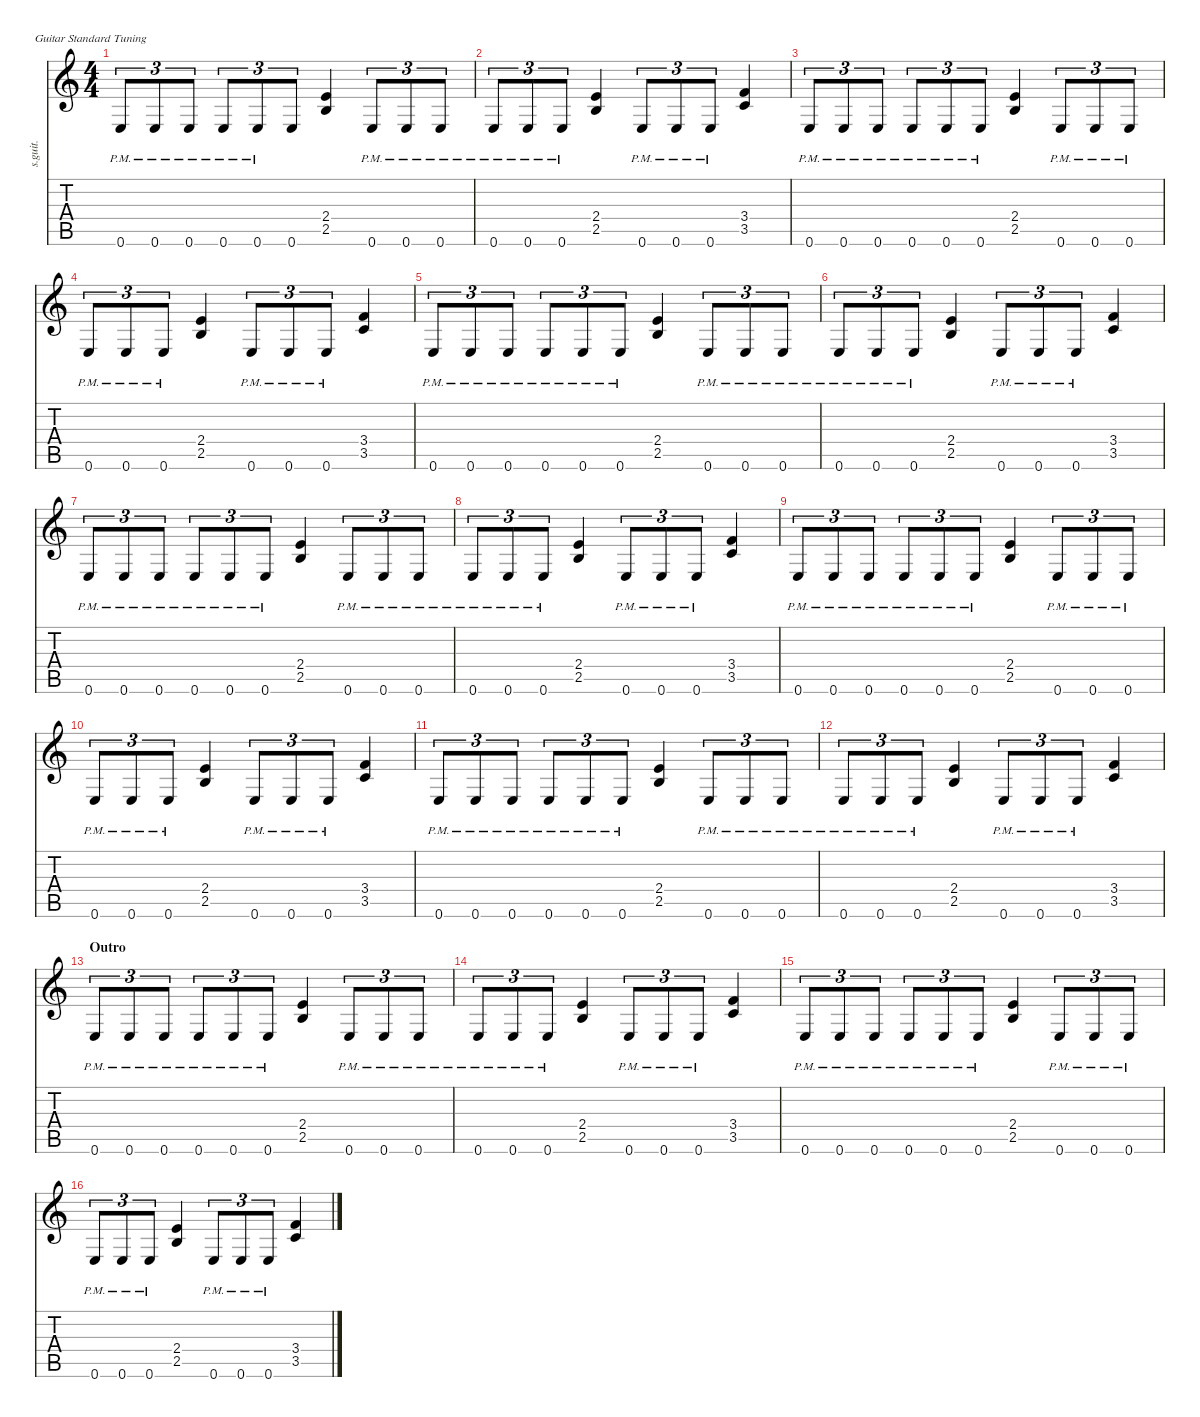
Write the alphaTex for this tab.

\defaultSystemsLayout 4
\hideDynamics
\bracketExtendMode nobrackets
\track ("James Hetfield - Rhythm Distortion" "s.guit.") {instrument distortionguitar}
\staff {score tabs}
\tuning (E4 B3 G3 D3 A2 E2)
\ts (4 4)
\tempo (220 hide)
\clef g2
\ks c
0.6{pm}.8{tu (3 2) lyrics (0 "") lyrics (1 "") lyrics (2 "") lyrics (3 "") lyrics (4 "") dy ff} 0.6{pm}.8{tu (3 2) lyrics (0 "") lyrics (1 "") lyrics (2 "") lyrics (3 "") lyrics (4 "")} 0.6{pm}.8{tu (3 2) lyrics (0 "") lyrics (1 "") lyrics (2 "") lyrics (3 "") lyrics (4 "")} 0.6{pm}.8{tu (3 2) lyrics (0 "") lyrics (1 "") lyrics (2 "") lyrics (3 "") lyrics (4 "")} 0.6{pm}.8{tu (3 2) lyrics (0 "") lyrics (1 "") lyrics (2 "") lyrics (3 "") lyrics (4 "")} 0.6.8{tu (3 2) lyrics (0 "") lyrics (1 "") lyrics (2 "") lyrics (3 "") lyrics (4 "")} (2.4 2.5).4{lyrics (0 "") lyrics (1 "") lyrics (2 "") lyrics (3 "") lyrics (4 "")} 0.6{pm}.8{tu (3 2) lyrics (0 "") lyrics (1 "") lyrics (2 "") lyrics (3 "") lyrics (4 "")} 0.6{pm}.8{tu (3 2) lyrics (0 "") lyrics (1 "") lyrics (2 "") lyrics (3 "") lyrics (4 "")} 0.6{pm}.8{tu (3 2) lyrics (0 "") lyrics (1 "") lyrics (2 "") lyrics (3 "") lyrics (4 "")} |
0.6{pm}.8{tu (3 2) lyrics (0 "") lyrics (1 "") lyrics (2 "") lyrics (3 "") lyrics (4 "")} 0.6{pm}.8{tu (3 2) lyrics (0 "") lyrics (1 "") lyrics (2 "") lyrics (3 "") lyrics (4 "")} 0.6{pm}.8{tu (3 2) lyrics (0 "") lyrics (1 "") lyrics (2 "") lyrics (3 "") lyrics (4 "")} (2.4 2.5).4{lyrics (0 "") lyrics (1 "") lyrics (2 "") lyrics (3 "") lyrics (4 "")} 0.6{pm}.8{tu (3 2) lyrics (0 "") lyrics (1 "") lyrics (2 "") lyrics (3 "") lyrics (4 "")} 0.6{pm}.8{tu (3 2) lyrics (0 "") lyrics (1 "") lyrics (2 "") lyrics (3 "") lyrics (4 "")} 0.6{pm}.8{tu (3 2) lyrics (0 "") lyrics (1 "") lyrics (2 "") lyrics (3 "") lyrics (4 "")} (3.4 3.5).4{lyrics (0 "") lyrics (1 "") lyrics (2 "") lyrics (3 "") lyrics (4 "")} |
0.6{pm}.8{tu (3 2) lyrics (0 "") lyrics (1 "") lyrics (2 "") lyrics (3 "") lyrics (4 "")} 0.6{pm}.8{tu (3 2) lyrics (0 "") lyrics (1 "") lyrics (2 "") lyrics (3 "") lyrics (4 "")} 0.6{pm}.8{tu (3 2) lyrics (0 "") lyrics (1 "") lyrics (2 "") lyrics (3 "") lyrics (4 "")} 0.6{pm}.8{tu (3 2) lyrics (0 "") lyrics (1 "") lyrics (2 "") lyrics (3 "") lyrics (4 "")} 0.6{pm}.8{tu (3 2) lyrics (0 "") lyrics (1 "") lyrics (2 "") lyrics (3 "") lyrics (4 "")} 0.6{pm}.8{tu (3 2) lyrics (0 "") lyrics (1 "") lyrics (2 "") lyrics (3 "") lyrics (4 "")} (2.4 2.5).4{lyrics (0 "") lyrics (1 "") lyrics (2 "") lyrics (3 "") lyrics (4 "")} 0.6{pm}.8{tu (3 2) lyrics (0 "") lyrics (1 "") lyrics (2 "") lyrics (3 "") lyrics (4 "")} 0.6{pm}.8{tu (3 2) lyrics (0 "") lyrics (1 "") lyrics (2 "") lyrics (3 "") lyrics (4 "")} 0.6{pm}.8{tu (3 2) lyrics (0 "") lyrics (1 "") lyrics (2 "") lyrics (3 "") lyrics (4 "")} |
0.6{pm}.8{tu (3 2) lyrics (0 "") lyrics (1 "") lyrics (2 "") lyrics (3 "") lyrics (4 "")} 0.6{pm}.8{tu (3 2) lyrics (0 "") lyrics (1 "") lyrics (2 "") lyrics (3 "") lyrics (4 "")} 0.6{pm}.8{tu (3 2) lyrics (0 "") lyrics (1 "") lyrics (2 "") lyrics (3 "") lyrics (4 "")} (2.4 2.5).4{lyrics (0 "") lyrics (1 "") lyrics (2 "") lyrics (3 "") lyrics (4 "")} 0.6{pm}.8{tu (3 2) lyrics (0 "") lyrics (1 "") lyrics (2 "") lyrics (3 "") lyrics (4 "")} 0.6{pm}.8{tu (3 2) lyrics (0 "") lyrics (1 "") lyrics (2 "") lyrics (3 "") lyrics (4 "")} 0.6{pm}.8{tu (3 2) lyrics (0 "") lyrics (1 "") lyrics (2 "") lyrics (3 "") lyrics (4 "")} (3.4 3.5).4{lyrics (0 "") lyrics (1 "") lyrics (2 "") lyrics (3 "") lyrics (4 "")} |
0.6{pm}.8{tu (3 2) lyrics (0 "") lyrics (1 "") lyrics (2 "") lyrics (3 "") lyrics (4 "")} 0.6{pm}.8{tu (3 2) lyrics (0 "") lyrics (1 "") lyrics (2 "") lyrics (3 "") lyrics (4 "")} 0.6{pm}.8{tu (3 2) lyrics (0 "") lyrics (1 "") lyrics (2 "") lyrics (3 "") lyrics (4 "")} 0.6{pm}.8{tu (3 2) lyrics (0 "") lyrics (1 "") lyrics (2 "") lyrics (3 "") lyrics (4 "")} 0.6{pm}.8{tu (3 2) lyrics (0 "") lyrics (1 "") lyrics (2 "") lyrics (3 "") lyrics (4 "")} 0.6{pm}.8{tu (3 2) lyrics (0 "") lyrics (1 "") lyrics (2 "") lyrics (3 "") lyrics (4 "")} (2.4 2.5).4{lyrics (0 "") lyrics (1 "") lyrics (2 "") lyrics (3 "") lyrics (4 "")} 0.6{pm}.8{tu (3 2) lyrics (0 "") lyrics (1 "") lyrics (2 "") lyrics (3 "") lyrics (4 "")} 0.6{pm}.8{tu (3 2) lyrics (0 "") lyrics (1 "") lyrics (2 "") lyrics (3 "") lyrics (4 "")} 0.6{pm}.8{tu (3 2) lyrics (0 "") lyrics (1 "") lyrics (2 "") lyrics (3 "") lyrics (4 "")} |
0.6{pm}.8{tu (3 2) lyrics (0 "") lyrics (1 "") lyrics (2 "") lyrics (3 "") lyrics (4 "")} 0.6{pm}.8{tu (3 2) lyrics (0 "") lyrics (1 "") lyrics (2 "") lyrics (3 "") lyrics (4 "")} 0.6{pm}.8{tu (3 2) lyrics (0 "") lyrics (1 "") lyrics (2 "") lyrics (3 "") lyrics (4 "")} (2.4 2.5).4{lyrics (0 "") lyrics (1 "") lyrics (2 "") lyrics (3 "") lyrics (4 "")} 0.6{pm}.8{tu (3 2) lyrics (0 "") lyrics (1 "") lyrics (2 "") lyrics (3 "") lyrics (4 "")} 0.6{pm}.8{tu (3 2) lyrics (0 "") lyrics (1 "") lyrics (2 "") lyrics (3 "") lyrics (4 "")} 0.6{pm}.8{tu (3 2) lyrics (0 "") lyrics (1 "") lyrics (2 "") lyrics (3 "") lyrics (4 "")} (3.4 3.5).4{lyrics (0 "") lyrics (1 "") lyrics (2 "") lyrics (3 "") lyrics (4 "")} |
0.6{pm}.8{tu (3 2) lyrics (0 "") lyrics (1 "") lyrics (2 "") lyrics (3 "") lyrics (4 "")} 0.6{pm}.8{tu (3 2) lyrics (0 "") lyrics (1 "") lyrics (2 "") lyrics (3 "") lyrics (4 "")} 0.6{pm}.8{tu (3 2) lyrics (0 "") lyrics (1 "") lyrics (2 "") lyrics (3 "") lyrics (4 "")} 0.6{pm}.8{tu (3 2) lyrics (0 "") lyrics (1 "") lyrics (2 "") lyrics (3 "") lyrics (4 "")} 0.6{pm}.8{tu (3 2) lyrics (0 "") lyrics (1 "") lyrics (2 "") lyrics (3 "") lyrics (4 "")} 0.6{pm}.8{tu (3 2) lyrics (0 "") lyrics (1 "") lyrics (2 "") lyrics (3 "") lyrics (4 "")} (2.4 2.5).4{lyrics (0 "") lyrics (1 "") lyrics (2 "") lyrics (3 "") lyrics (4 "")} 0.6{pm}.8{tu (3 2) lyrics (0 "") lyrics (1 "") lyrics (2 "") lyrics (3 "") lyrics (4 "")} 0.6{pm}.8{tu (3 2) lyrics (0 "") lyrics (1 "") lyrics (2 "") lyrics (3 "") lyrics (4 "")} 0.6{pm}.8{tu (3 2) lyrics (0 "") lyrics (1 "") lyrics (2 "") lyrics (3 "") lyrics (4 "")} |
0.6{pm}.8{tu (3 2) lyrics (0 "") lyrics (1 "") lyrics (2 "") lyrics (3 "") lyrics (4 "")} 0.6{pm}.8{tu (3 2) lyrics (0 "") lyrics (1 "") lyrics (2 "") lyrics (3 "") lyrics (4 "")} 0.6{pm}.8{tu (3 2) lyrics (0 "") lyrics (1 "") lyrics (2 "") lyrics (3 "") lyrics (4 "")} (2.4 2.5).4{lyrics (0 "") lyrics (1 "") lyrics (2 "") lyrics (3 "") lyrics (4 "")} 0.6{pm}.8{tu (3 2) lyrics (0 "") lyrics (1 "") lyrics (2 "") lyrics (3 "") lyrics (4 "")} 0.6{pm}.8{tu (3 2) lyrics (0 "") lyrics (1 "") lyrics (2 "") lyrics (3 "") lyrics (4 "")} 0.6{pm}.8{tu (3 2) lyrics (0 "") lyrics (1 "") lyrics (2 "") lyrics (3 "") lyrics (4 "")} (3.4 3.5).4{lyrics (0 "") lyrics (1 "") lyrics (2 "") lyrics (3 "") lyrics (4 "")} |
0.6{pm}.8{tu (3 2) lyrics (0 "") lyrics (1 "") lyrics (2 "") lyrics (3 "") lyrics (4 "")} 0.6{pm}.8{tu (3 2) lyrics (0 "") lyrics (1 "") lyrics (2 "") lyrics (3 "") lyrics (4 "")} 0.6{pm}.8{tu (3 2) lyrics (0 "") lyrics (1 "") lyrics (2 "") lyrics (3 "") lyrics (4 "")} 0.6{pm}.8{tu (3 2) lyrics (0 "") lyrics (1 "") lyrics (2 "") lyrics (3 "") lyrics (4 "")} 0.6{pm}.8{tu (3 2) lyrics (0 "") lyrics (1 "") lyrics (2 "") lyrics (3 "") lyrics (4 "")} 0.6{pm}.8{tu (3 2) lyrics (0 "") lyrics (1 "") lyrics (2 "") lyrics (3 "") lyrics (4 "")} (2.4 2.5).4{lyrics (0 "") lyrics (1 "") lyrics (2 "") lyrics (3 "") lyrics (4 "")} 0.6{pm}.8{tu (3 2) lyrics (0 "") lyrics (1 "") lyrics (2 "") lyrics (3 "") lyrics (4 "")} 0.6{pm}.8{tu (3 2) lyrics (0 "") lyrics (1 "") lyrics (2 "") lyrics (3 "") lyrics (4 "")} 0.6{pm}.8{tu (3 2) lyrics (0 "") lyrics (1 "") lyrics (2 "") lyrics (3 "") lyrics (4 "")} |
0.6{pm}.8{tu (3 2) lyrics (0 "") lyrics (1 "") lyrics (2 "") lyrics (3 "") lyrics (4 "")} 0.6{pm}.8{tu (3 2) lyrics (0 "") lyrics (1 "") lyrics (2 "") lyrics (3 "") lyrics (4 "")} 0.6{pm}.8{tu (3 2) lyrics (0 "") lyrics (1 "") lyrics (2 "") lyrics (3 "") lyrics (4 "")} (2.4 2.5).4{lyrics (0 "") lyrics (1 "") lyrics (2 "") lyrics (3 "") lyrics (4 "")} 0.6{pm}.8{tu (3 2) lyrics (0 "") lyrics (1 "") lyrics (2 "") lyrics (3 "") lyrics (4 "")} 0.6{pm}.8{tu (3 2) lyrics (0 "") lyrics (1 "") lyrics (2 "") lyrics (3 "") lyrics (4 "")} 0.6{pm}.8{tu (3 2) lyrics (0 "") lyrics (1 "") lyrics (2 "") lyrics (3 "") lyrics (4 "")} (3.4 3.5).4{lyrics (0 "") lyrics (1 "") lyrics (2 "") lyrics (3 "") lyrics (4 "")} |
0.6{pm}.8{tu (3 2) lyrics (0 "") lyrics (1 "") lyrics (2 "") lyrics (3 "") lyrics (4 "")} 0.6{pm}.8{tu (3 2) lyrics (0 "") lyrics (1 "") lyrics (2 "") lyrics (3 "") lyrics (4 "")} 0.6{pm}.8{tu (3 2) lyrics (0 "") lyrics (1 "") lyrics (2 "") lyrics (3 "") lyrics (4 "")} 0.6{pm}.8{tu (3 2) lyrics (0 "") lyrics (1 "") lyrics (2 "") lyrics (3 "") lyrics (4 "")} 0.6{pm}.8{tu (3 2) lyrics (0 "") lyrics (1 "") lyrics (2 "") lyrics (3 "") lyrics (4 "")} 0.6{pm}.8{tu (3 2) lyrics (0 "") lyrics (1 "") lyrics (2 "") lyrics (3 "") lyrics (4 "")} (2.4 2.5).4{lyrics (0 "") lyrics (1 "") lyrics (2 "") lyrics (3 "") lyrics (4 "")} 0.6{pm}.8{tu (3 2) lyrics (0 "") lyrics (1 "") lyrics (2 "") lyrics (3 "") lyrics (4 "")} 0.6{pm}.8{tu (3 2) lyrics (0 "") lyrics (1 "") lyrics (2 "") lyrics (3 "") lyrics (4 "")} 0.6{pm}.8{tu (3 2) lyrics (0 "") lyrics (1 "") lyrics (2 "") lyrics (3 "") lyrics (4 "")} |
0.6{pm}.8{tu (3 2) lyrics (0 "") lyrics (1 "") lyrics (2 "") lyrics (3 "") lyrics (4 "")} 0.6{pm}.8{tu (3 2) lyrics (0 "") lyrics (1 "") lyrics (2 "") lyrics (3 "") lyrics (4 "")} 0.6{pm}.8{tu (3 2) lyrics (0 "") lyrics (1 "") lyrics (2 "") lyrics (3 "") lyrics (4 "")} (2.4 2.5).4{lyrics (0 "") lyrics (1 "") lyrics (2 "") lyrics (3 "") lyrics (4 "")} 0.6{pm}.8{tu (3 2) lyrics (0 "") lyrics (1 "") lyrics (2 "") lyrics (3 "") lyrics (4 "")} 0.6{pm}.8{tu (3 2) lyrics (0 "") lyrics (1 "") lyrics (2 "") lyrics (3 "") lyrics (4 "")} 0.6{pm}.8{tu (3 2) lyrics (0 "") lyrics (1 "") lyrics (2 "") lyrics (3 "") lyrics (4 "")} (3.4 3.5).4{lyrics (0 "") lyrics (1 "") lyrics (2 "") lyrics (3 "") lyrics (4 "")} |
\section ("" "Outro")
0.6{pm}.8{tu (3 2) lyrics (0 "") lyrics (1 "") lyrics (2 "") lyrics (3 "") lyrics (4 "") dy fff} 0.6{pm}.8{tu (3 2) lyrics (0 "") lyrics (1 "") lyrics (2 "") lyrics (3 "") lyrics (4 "") dy ff} 0.6{pm}.8{tu (3 2) lyrics (0 "") lyrics (1 "") lyrics (2 "") lyrics (3 "") lyrics (4 "")} 0.6{pm}.8{tu (3 2) lyrics (0 "") lyrics (1 "") lyrics (2 "") lyrics (3 "") lyrics (4 "") dy fff} 0.6{pm}.8{tu (3 2) lyrics (0 "") lyrics (1 "") lyrics (2 "") lyrics (3 "") lyrics (4 "") dy ff} 0.6{pm}.8{tu (3 2) lyrics (0 "") lyrics (1 "") lyrics (2 "") lyrics (3 "") lyrics (4 "") dy f} (2.4 2.5).4{lyrics (0 "") lyrics (1 "") lyrics (2 "") lyrics (3 "") lyrics (4 "") dy ff} 0.6{pm}.8{tu (3 2) lyrics (0 "") lyrics (1 "") lyrics (2 "") lyrics (3 "") lyrics (4 "") dy fff} 0.6{pm}.8{tu (3 2) lyrics (0 "") lyrics (1 "") lyrics (2 "") lyrics (3 "") lyrics (4 "") dy ff} 0.6{pm}.8{tu (3 2) lyrics (0 "") lyrics (1 "") lyrics (2 "") lyrics (3 "") lyrics (4 "") dy fff} |
0.6{pm}.8{tu (3 2) lyrics (0 "") lyrics (1 "") lyrics (2 "") lyrics (3 "") lyrics (4 "") dy ff} 0.6{pm}.8{tu (3 2) lyrics (0 "") lyrics (1 "") lyrics (2 "") lyrics (3 "") lyrics (4 "")} 0.6{pm}.8{tu (3 2) lyrics (0 "") lyrics (1 "") lyrics (2 "") lyrics (3 "") lyrics (4 "") dy f} (2.4 2.5).4{lyrics (0 "") lyrics (1 "") lyrics (2 "") lyrics (3 "") lyrics (4 "") dy ff} 0.6{pm}.8{tu (3 2) lyrics (0 "") lyrics (1 "") lyrics (2 "") lyrics (3 "") lyrics (4 "") dy fff} 0.6{pm}.8{tu (3 2) lyrics (0 "") lyrics (1 "") lyrics (2 "") lyrics (3 "") lyrics (4 "") dy ff} 0.6{pm}.8{tu (3 2) lyrics (0 "") lyrics (1 "") lyrics (2 "") lyrics (3 "") lyrics (4 "")} (3.4 3.5).4{lyrics (0 "") lyrics (1 "") lyrics (2 "") lyrics (3 "") lyrics (4 "")} |
0.6{pm}.8{tu (3 2) lyrics (0 "") lyrics (1 "") lyrics (2 "") lyrics (3 "") lyrics (4 "") dy fff} 0.6{pm}.8{tu (3 2) lyrics (0 "") lyrics (1 "") lyrics (2 "") lyrics (3 "") lyrics (4 "") dy ff} 0.6{pm}.8{tu (3 2) lyrics (0 "") lyrics (1 "") lyrics (2 "") lyrics (3 "") lyrics (4 "")} 0.6{pm}.8{tu (3 2) lyrics (0 "") lyrics (1 "") lyrics (2 "") lyrics (3 "") lyrics (4 "") dy fff} 0.6{pm}.8{tu (3 2) lyrics (0 "") lyrics (1 "") lyrics (2 "") lyrics (3 "") lyrics (4 "") dy ff} 0.6{pm}.8{tu (3 2) lyrics (0 "") lyrics (1 "") lyrics (2 "") lyrics (3 "") lyrics (4 "") dy f} (2.4 2.5).4{lyrics (0 "") lyrics (1 "") lyrics (2 "") lyrics (3 "") lyrics (4 "") dy ff} 0.6{pm}.8{tu (3 2) lyrics (0 "") lyrics (1 "") lyrics (2 "") lyrics (3 "") lyrics (4 "") dy fff} 0.6{pm}.8{tu (3 2) lyrics (0 "") lyrics (1 "") lyrics (2 "") lyrics (3 "") lyrics (4 "") dy ff} 0.6{pm}.8{tu (3 2) lyrics (0 "") lyrics (1 "") lyrics (2 "") lyrics (3 "") lyrics (4 "") dy fff} |
0.6{pm}.8{tu (3 2) lyrics (0 "") lyrics (1 "") lyrics (2 "") lyrics (3 "") lyrics (4 "") dy ff} 0.6{pm}.8{tu (3 2) lyrics (0 "") lyrics (1 "") lyrics (2 "") lyrics (3 "") lyrics (4 "")} 0.6{pm}.8{tu (3 2) lyrics (0 "") lyrics (1 "") lyrics (2 "") lyrics (3 "") lyrics (4 "") dy f} (2.4 2.5).4{lyrics (0 "") lyrics (1 "") lyrics (2 "") lyrics (3 "") lyrics (4 "") dy ff} 0.6{pm}.8{tu (3 2) lyrics (0 "") lyrics (1 "") lyrics (2 "") lyrics (3 "") lyrics (4 "") dy fff} 0.6{pm}.8{tu (3 2) lyrics (0 "") lyrics (1 "") lyrics (2 "") lyrics (3 "") lyrics (4 "") dy ff} 0.6{pm}.8{tu (3 2) lyrics (0 "") lyrics (1 "") lyrics (2 "") lyrics (3 "") lyrics (4 "")} (3.4 3.5).4{lyrics (0 "") lyrics (1 "") lyrics (2 "") lyrics (3 "") lyrics (4 "")}
